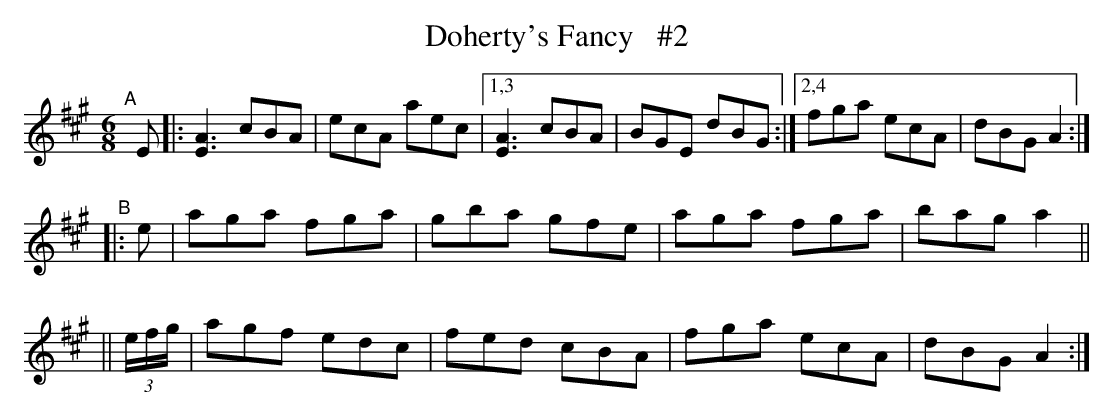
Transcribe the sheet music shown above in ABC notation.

X:1
T: Doherty's Fancy   #2
M: 6/8
L: 1/8
K: A
"^A"[|] E \
|:   [E3A3] cBA | ecA aec |\
[1,3 [E3A3] cBA | BGE dBG :|\
[2,4 fga ecA | dBG A2 :|
"^B"\
|: e | aga fga | gba gfe | aga fga | bag a2 ||
|| (3e/f/g/ | agf edc | fed cBA | fga ecA | dBG A2 :|
